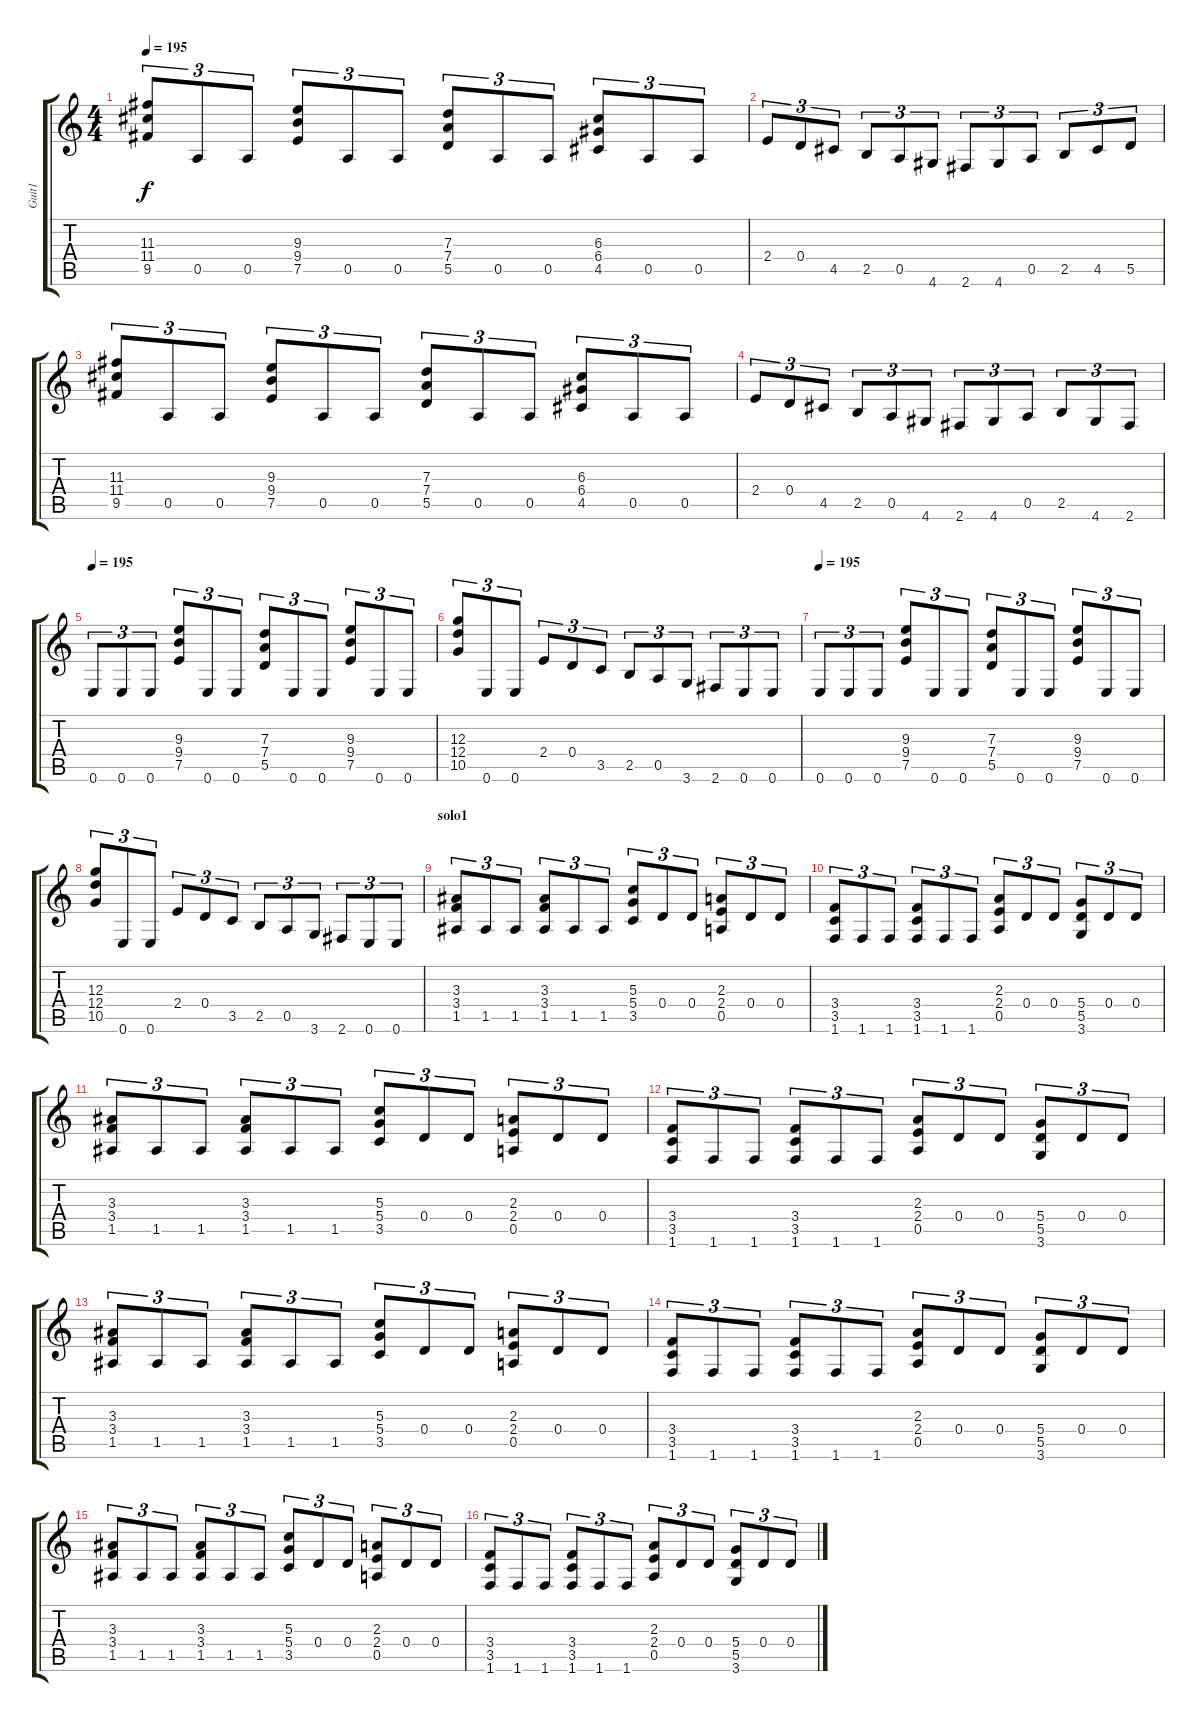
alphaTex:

\track ("Guit1" "Guit1") {instrument acousticguitarnylon}
\staff {score tabs}
\tuning (E4 B3 G3 D3 A2 E2) {hide}
\ts (4 4)
\tempo 195
\clef g2
\ks c
(11.3 11.4 9.5).8{tu (3 2) dy f} 0.5.8{tu (3 2)} 0.5.8{tu (3 2)} (9.3 9.4 7.5).8{tu (3 2)} 0.5.8{tu (3 2)} 0.5.8{tu (3 2)} (7.3 7.4 5.5).8{tu (3 2)} 0.5.8{tu (3 2)} 0.5.8{tu (3 2)} (6.3 6.4 4.5).8{tu (3 2)} 0.5.8{tu (3 2)} 0.5.8{tu (3 2)} |
2.4.8{tu (3 2)} 0.4.8{tu (3 2)} 4.5.8{tu (3 2)} 2.5.8{tu (3 2)} 0.5.8{tu (3 2)} 4.6.8{tu (3 2)} 2.6.8{tu (3 2)} 4.6.8{tu (3 2)} 0.5.8{tu (3 2)} 2.5.8{tu (3 2)} 4.5.8{tu (3 2)} 5.5.8{tu (3 2)} |
(11.3 11.4 9.5).8{tu (3 2)} 0.5.8{tu (3 2)} 0.5.8{tu (3 2)} (9.3 9.4 7.5).8{tu (3 2)} 0.5.8{tu (3 2)} 0.5.8{tu (3 2)} (7.3 7.4 5.5).8{tu (3 2)} 0.5.8{tu (3 2)} 0.5.8{tu (3 2)} (6.3 6.4 4.5).8{tu (3 2)} 0.5.8{tu (3 2)} 0.5.8{tu (3 2)} |
2.4.8{tu (3 2)} 0.4.8{tu (3 2)} 4.5.8{tu (3 2)} 2.5.8{tu (3 2)} 0.5.8{tu (3 2)} 4.6.8{tu (3 2)} 2.6.8{tu (3 2)} 4.6.8{tu (3 2)} 0.5.8{tu (3 2)} 2.5.8{tu (3 2)} 4.6.8{tu (3 2)} 2.6.8{tu (3 2)} |
\tempo 195
0.6.8{tu (3 2) volume 11 instrument overdrivenguitar} 0.6.8{tu (3 2)} 0.6.8{tu (3 2)} (9.3 9.4 7.5).8{tu (3 2)} 0.6.8{tu (3 2)} 0.6.8{tu (3 2)} (7.3 7.4 5.5).8{tu (3 2)} 0.6.8{tu (3 2)} 0.6.8{tu (3 2)} (9.3 9.4 7.5).8{tu (3 2)} 0.6.8{tu (3 2)} 0.6.8{tu (3 2)} |
(12.3 12.4 10.5).8{tu (3 2)} 0.6.8{tu (3 2)} 0.6.8{tu (3 2)} 2.4.8{tu (3 2)} 0.4.8{tu (3 2)} 3.5.8{tu (3 2)} 2.5.8{tu (3 2)} 0.5.8{tu (3 2)} 3.6.8{tu (3 2)} 2.6.8{tu (3 2)} 0.6.8{tu (3 2)} 0.6.8{tu (3 2)} |
\tempo 195
0.6.8{tu (3 2) volume 11 instrument overdrivenguitar} 0.6.8{tu (3 2)} 0.6.8{tu (3 2)} (9.3 9.4 7.5).8{tu (3 2)} 0.6.8{tu (3 2)} 0.6.8{tu (3 2)} (7.3 7.4 5.5).8{tu (3 2)} 0.6.8{tu (3 2)} 0.6.8{tu (3 2)} (9.3 9.4 7.5).8{tu (3 2)} 0.6.8{tu (3 2)} 0.6.8{tu (3 2)} |
(12.3 12.4 10.5).8{tu (3 2)} 0.6.8{tu (3 2)} 0.6.8{tu (3 2)} 2.4.8{tu (3 2)} 0.4.8{tu (3 2)} 3.5.8{tu (3 2)} 2.5.8{tu (3 2)} 0.5.8{tu (3 2)} 3.6.8{tu (3 2)} 2.6.8{tu (3 2)} 0.6.8{tu (3 2)} 0.6.8{tu (3 2)} |
\section ("" "solo1")
(3.3 3.4 1.5).8{tu (3 2)} 1.5.8{tu (3 2)} 1.5.8{tu (3 2)} (3.3 3.4 1.5).8{tu (3 2)} 1.5.8{tu (3 2)} 1.5.8{tu (3 2)} (5.3 5.4 3.5).8{tu (3 2)} 0.4.8{tu (3 2)} 0.4.8{tu (3 2)} (2.3 2.4 0.5).8{tu (3 2)} 0.4.8{tu (3 2)} 0.4.8{tu (3 2)} |
(3.4 3.5 1.6).8{tu (3 2)} 1.6.8{tu (3 2)} 1.6.8{tu (3 2)} (3.4 3.5 1.6).8{tu (3 2)} 1.6.8{tu (3 2)} 1.6.8{tu (3 2)} (2.3 2.4 0.5).8{tu (3 2)} 0.4.8{tu (3 2)} 0.4.8{tu (3 2)} (5.4 5.5 3.6).8{tu (3 2)} 0.4.8{tu (3 2)} 0.4.8{tu (3 2)} |
(3.3 3.4 1.5).8{tu (3 2)} 1.5.8{tu (3 2)} 1.5.8{tu (3 2)} (3.3 3.4 1.5).8{tu (3 2)} 1.5.8{tu (3 2)} 1.5.8{tu (3 2)} (5.3 5.4 3.5).8{tu (3 2)} 0.4.8{tu (3 2)} 0.4.8{tu (3 2)} (2.3 2.4 0.5).8{tu (3 2)} 0.4.8{tu (3 2)} 0.4.8{tu (3 2)} |
(3.4 3.5 1.6).8{tu (3 2)} 1.6.8{tu (3 2)} 1.6.8{tu (3 2)} (3.4 3.5 1.6).8{tu (3 2)} 1.6.8{tu (3 2)} 1.6.8{tu (3 2)} (2.3 2.4 0.5).8{tu (3 2)} 0.4.8{tu (3 2)} 0.4.8{tu (3 2)} (5.4 5.5 3.6).8{tu (3 2)} 0.4.8{tu (3 2)} 0.4.8{tu (3 2)} |
(3.3 3.4 1.5).8{tu (3 2)} 1.5.8{tu (3 2)} 1.5.8{tu (3 2)} (3.3 3.4 1.5).8{tu (3 2)} 1.5.8{tu (3 2)} 1.5.8{tu (3 2)} (5.3 5.4 3.5).8{tu (3 2)} 0.4.8{tu (3 2)} 0.4.8{tu (3 2)} (2.3 2.4 0.5).8{tu (3 2)} 0.4.8{tu (3 2)} 0.4.8{tu (3 2)} |
(3.4 3.5 1.6).8{tu (3 2)} 1.6.8{tu (3 2)} 1.6.8{tu (3 2)} (3.4 3.5 1.6).8{tu (3 2)} 1.6.8{tu (3 2)} 1.6.8{tu (3 2)} (2.3 2.4 0.5).8{tu (3 2)} 0.4.8{tu (3 2)} 0.4.8{tu (3 2)} (5.4 5.5 3.6).8{tu (3 2)} 0.4.8{tu (3 2)} 0.4.8{tu (3 2)} |
(3.3 3.4 1.5).8{tu (3 2)} 1.5.8{tu (3 2)} 1.5.8{tu (3 2)} (3.3 3.4 1.5).8{tu (3 2)} 1.5.8{tu (3 2)} 1.5.8{tu (3 2)} (5.3 5.4 3.5).8{tu (3 2)} 0.4.8{tu (3 2)} 0.4.8{tu (3 2)} (2.3 2.4 0.5).8{tu (3 2)} 0.4.8{tu (3 2)} 0.4.8{tu (3 2)} |
(3.4 3.5 1.6).8{tu (3 2)} 1.6.8{tu (3 2)} 1.6.8{tu (3 2)} (3.4 3.5 1.6).8{tu (3 2)} 1.6.8{tu (3 2)} 1.6.8{tu (3 2)} (2.3 2.4 0.5).8{tu (3 2)} 0.4.8{tu (3 2)} 0.4.8{tu (3 2)} (5.4 5.5 3.6).8{tu (3 2)} 0.4.8{tu (3 2)} 0.4.8{tu (3 2)}
